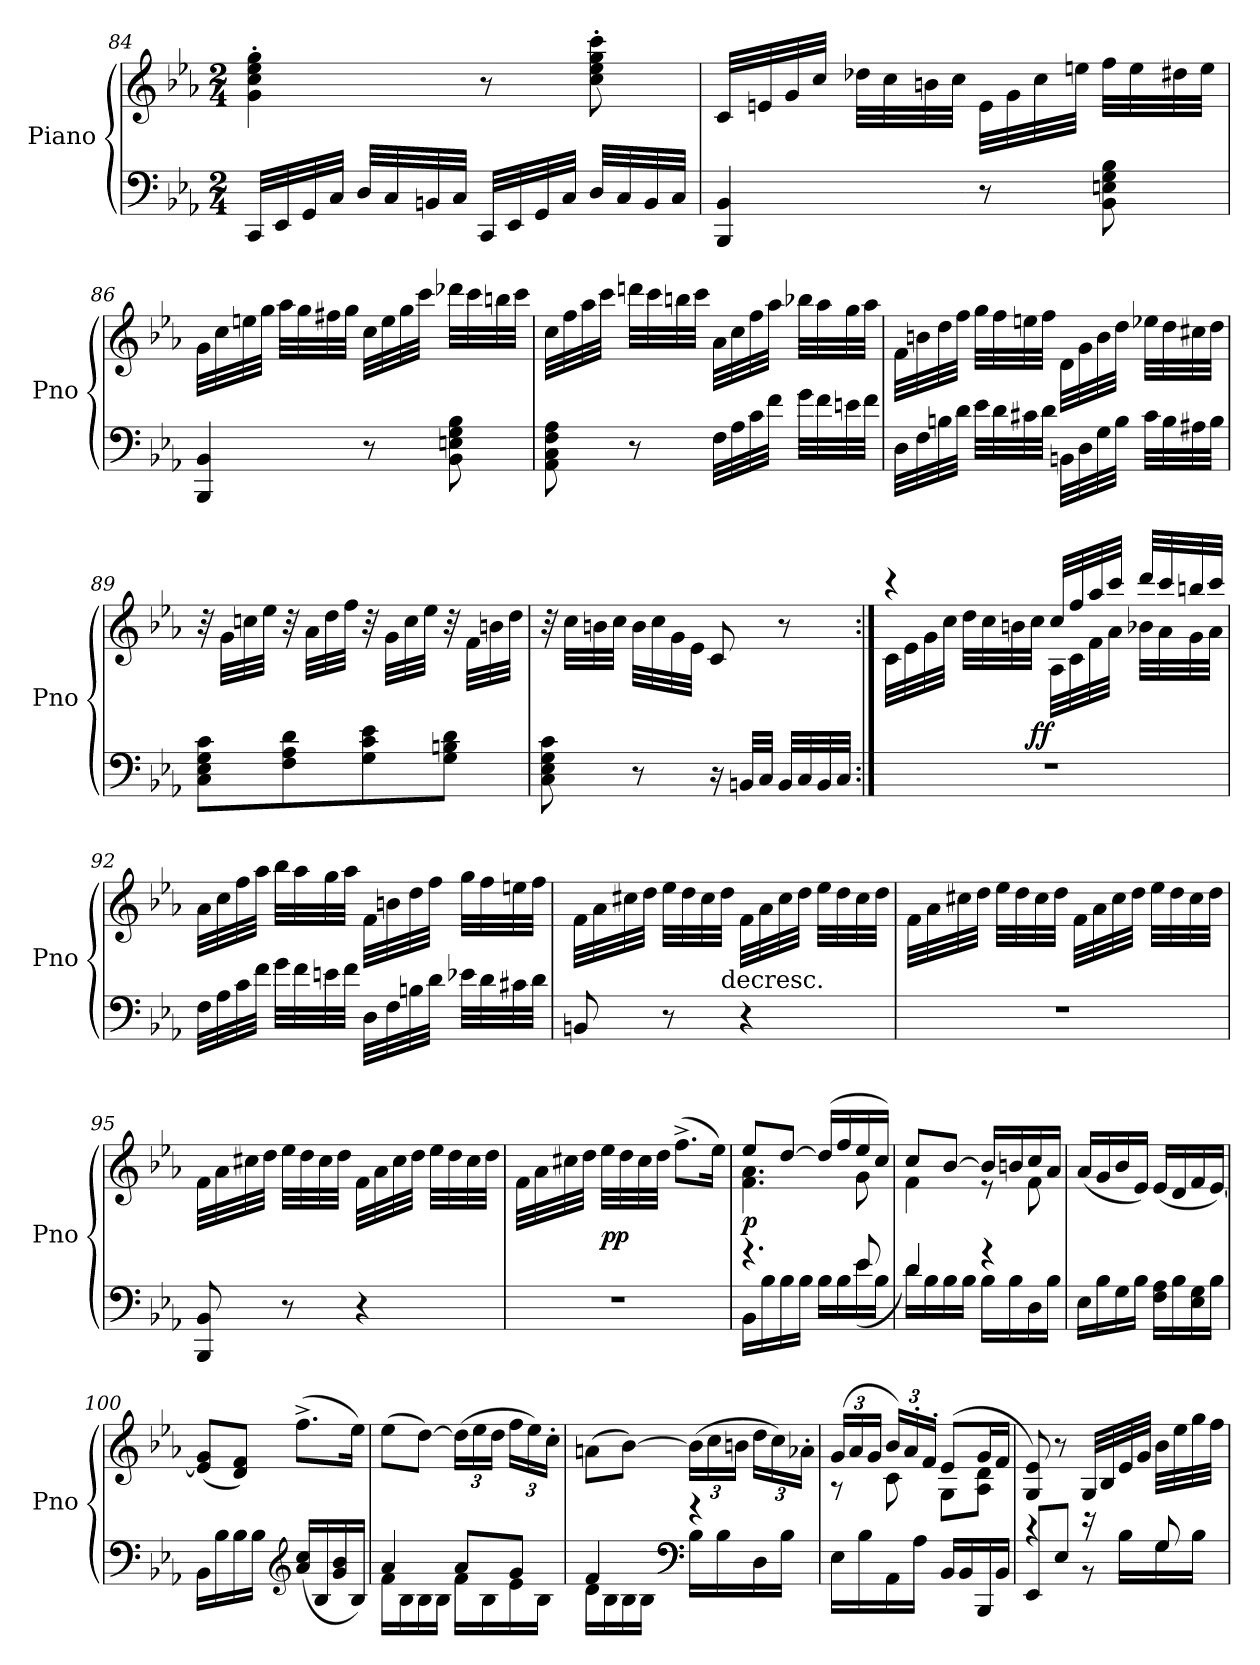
**kern	**kern	**dynam
*part1	*part1	*part1
*staff2	*staff1	*staff1/2
*I"Piano	*	*
*I'Pno	*	*
*clefF4	*clefG2	*
*k[b-e-a-]	*k[b-e-a-]	*
*E-:	*E-:	*
*M2/4	*M2/4	*
=84	=84	=84
32CC/LLL	4g'\ 4cc'\ 4ee-'\ 4gg'\	.
32EE-/	.	.
32GG/	.	.
32C/JJJ	.	.
32D/LLL	.	.
32C/	.	.
32BBn/	.	.
32C/JJJ	.	.
32CC/LLL	8r	.
32EE-/	.	.
32GG/	.	.
32C/JJJ	.	.
32D/LLL	8cc'\ 8ee-'\ 8gg'\ 8ccc'\	.
32C/	.	.
32BB/	.	.
32C/JJJ	.	.
=85	=85	=85
4BBB-/ 4BB-/	32c/LLL	.
.	32en/	.
.	32g/	.
.	32cc/JJJ	.
.	32dd-X\LLL	.
.	32cc\	.
.	32bn\	.
.	32cc\JJJ	.
8r	32e\LLL	.
.	32g\	.
.	32cc\	.
.	32een\JJJ	.
8BB-\ 8En\ 8G\ 8B-\	32ff\LLL	.
.	32ee\	.
.	32dd#X\	.
.	32ee\JJJ	.
=86	=86	=86
4BBB-/ 4BB-/	32g\LLL	.
.	32cc\	.
.	32een\	.
.	32gg\JJJ	.
.	32aa-\LLL	.
.	32gg\	.
.	32ff#X\	.
.	32gg\JJJ	.
8r	32cc\LLL	.
.	32ee\	.
.	32gg\	.
.	32ccc\JJJ	.
8BB-\ 8En\ 8G\ 8B-\	32ddd-X\LLL	.
.	32ccc\	.
.	32bbn\	.
.	32ccc\JJJ	.
=87	=87	=87
8AA-\ 8C\ 8F\ 8A-\	32cc\LLL	.
.	32ff\	.
.	32aa-\	.
.	32ccc\JJJ	.
8r	32dddn\LLL	.
.	32ccc\	.
.	32bbn\	.
.	32ccc\JJJ	.
32F\LLL	32a-\LLL	.
32A-\	32cc\	.
32c\	32ff\	.
32f\JJJ	32aa-\JJJ	.
32g\LLL	32bb-X\LLL	.
32f\	32aa-\	.
32en\	32gg\	.
32f\JJJ	32aa-\JJJ	.
=88	=88	=88
32D\LLL	32f\LLL	.
32F\	32bn\	.
32Bn\	32dd\	.
32d\JJJ	32ff\JJJ	.
32e-\LLL	32gg\LLL	.
32d\	32ff\	.
32c#X\	32een\	.
32d\JJJ	32ff\JJJ	.
32BBn\LLL	32d\LLL	.
32D\	32g\	.
32G\	32b\	.
32B\JJJ	32dd\JJJ	.
32c#\LLL	32ee-X\LLL	.
32B\	32dd\	.
32A#X\	32cc#X\	.
32B\JJJ	32dd\JJJ	.
=89	=89	=89
8C\ 8E-\ 8G\ 8c\L	32r	.
.	32g\LLL	.
.	32ccn\	.
.	32ee-\JJJ	.
8F\ 8A-\ 8d\	32r	.
.	32a-\LLL	.
.	32dd\	.
.	32ff\JJJ	.
8G\ 8c\ 8e-\	32r	.
.	32g\LLL	.
.	32cc\	.
.	32ee-\JJJ	.
8G\ 8Bn\ 8d\J	32r	.
.	32f\LLL	.
.	32bn\	.
.	32dd\JJJ	.
=90	=90	=90
8C\ 8E-\ 8G\ 8c\	32r	.
.	32cc\LLL	.
.	32bn\	.
.	32cc\JJJ	.
8r	32b\LLL	.
.	32cc\	.
.	32g\	.
.	32e-\JJJ	.
16r	8c/	.
32BBn/LLL	.	.
32C/JJJ	.	.
32BB/LLL	8r	.
32C/	.	.
32BB/	.	.
32C/JJJ	.	.
=91:|!	=91:|!	=91:|!
*	*^	*
2r	4r	32c\LLL	.
.	.	32e-\	.
.	.	32g\	.
.	.	32cc\JJJ	.
.	.	32dd\LLL	.
.	.	32cc\	.
.	.	32bn\	.
.	.	32cc\JJJ	ff
.	32cc/LLL	32A-\LLL	.
.	32ff/	32c\	.
.	32aa-/	32f\	.
.	32ccc/JJJ	32a-\JJJ	.
.	32ddd/LLL	32b-X\LLL	.
.	32ccc/	32a-\	.
.	32bbn/	32g\	.
.	32ccc/JJJ	32a-\JJJ	.
*	*v	*v	*
=92	=92	=92
32F\LLL	32a-\LLL	.
32A-\	32cc\	.
32c\	32ff\	.
32f\JJJ	32aa-\JJJ	.
32g\LLL	32bb-\LLL	.
32f\	32aa-\	.
32en\	32gg\	.
32f\JJJ	32aa-\JJJ	.
32D\LLL	32f\LLL	.
32F\	32bn\	.
32Bn\	32dd\	.
32d\JJJ	32ff\JJJ	.
32e-X\LLL	32gg\LLL	.
32d\	32ff\	.
32c#X\	32een\	.
32d\JJJ	32ff\JJJ	.
=93	=93	=93
8BBn/	32f\LLL	.
.	32a-\	.
.	32cc#X\	.
.	32dd\JJJ	.
8r	32ee-\LLL	.
.	32dd\	.
.	32cc#\	.
!	!LO:TX:c:t=decresc.	!
.	32dd\JJJ	.
4r	32f\LLL	.
.	32a-\	.
.	32cc#\	.
.	32dd\JJJ	.
.	32ee-\LLL	.
.	32dd\	.
.	32cc#\	.
.	32dd\JJJ	.
=94	=94	=94
2r	32f\LLL	.
.	32a-\	.
.	32cc#X\	.
.	32dd\JJJ	.
.	32ee-\LLL	.
.	32dd\	.
.	32cc#\	.
.	32dd\JJJ	.
.	32f\LLL	.
.	32a-\	.
.	32cc#\	.
.	32dd\JJJ	.
.	32ee-\LLL	.
.	32dd\	.
.	32cc#\	.
.	32dd\JJJ	.
=95	=95	=95
8BBB-/ 8BB-/	32f\LLL	.
.	32a-\	.
.	32cc#X\	.
.	32dd\JJJ	.
8r	32ee-\LLL	.
.	32dd\	.
.	32cc#\	.
.	32dd\JJJ	.
4r	32f\LLL	.
.	32a-\	.
.	32cc#\	.
.	32dd\JJJ	.
.	32ee-\LLL	.
.	32dd\	.
.	32cc#\	.
.	32dd\JJJ	.
=96	=96	=96
2r	32f\LLL	.
.	32a-\	.
.	32cc#X\	.
.	32dd\JJJ	.
.	32ee-\LLL	pp
.	32dd\	.
.	32cc#\	.
.	32dd\JJJ	.
.	(8.ff^\L	.
.	16ee-\Jk)	.
=97	=97	=97
*^	*^	*
4.r	16BB-\LL	8ee-/L	4.f\ 4.a-\	p
.	16B-\	.	.	.
.	16B-\	[8dd/J	.	.
.	16B-\JJ	.	.	.
.	16B-\LL	(16dd/LL]	.	.
.	16B-\	16ff/	.	.
8e-/	(16e-\	16ee-/	8g\	.
.	16B-\JJ	16cc/JJ)	.	.
=98	=98	=98	=98	=98
4d/	16d\LL)	8cc/L	4f\	.
.	16B-\	.	.	.
.	16B-\	[8b-/J	.	.
.	16B-\JJ	.	.	.
4r	16B-\LL	16b-/LL]	8r	.
.	16B-\	16bn/	.	.
.	16D\	16cc/	8f\	.
.	16B-\JJ	16a-/JJ	.	.
*v	*v	*	*	*
*	*v	*v	*
=99	=99	=99
16E-\LL	(16a-/LL	.
16B-\	16g/	.
16G\	16b-/	.
16B-\JJ	16e-/JJ)	.
16F\ 16A-\LL	(16e-/LL	.
16B-\	16d/	.
16E-\ 16G\	16f/	.
16B-\JJ	[16e-/JJ)	.
=100	=100	=100
16BB-\LL	(8e-]/ 8g/L	.
16B-\	.	.
16B-\	8d/ 8f/J)	.
16B-\JJ	.	.
*clefG2	*	*
(16a-/ 16cc/LL	(8.ff^\L	.
16B-/	.	.
16g/ 16b-/	.	.
16B-/JJ)	16ee-\Jk)	.
=101	=101	=101
*^	*	*
4a-/	16f\LL	(8ee-\L	.
.	16B-\	.	.
.	16B-\	[8dd\J)	.
.	16B-\JJ	.	.
8a-/L	16f\LL	(24dd\LL]	.
.	.	24ee-\	.
.	16B-\	.	.
.	.	24dd\JJ	.
8g/J	16e-\	24ff\LL	.
.	.	24ee-\)	.
.	16B-\JJ	.	.
.	.	24cc'\JJ	.
=102	=102	=102	=102
4f/	16d\LL	(8an\L	.
.	16B-\	.	.
.	16B-\	[8b-\J)	.
.	16B-\JJ	.	.
*clefF4	*	*	*
4r	16B-\LL	(24b-\LL]	.
.	.	24cc\	.
.	16B-\	.	.
.	.	24bn\JJ	.
.	16D\	24dd\LL	.
.	.	24cc\)	.
.	16B-\JJ	.	.
.	.	24a-X'\JJ	.
*v	*v	*	*
=103	=103	=103
*	*^	*
16E-\LL	(24g/LL	8r	.
.	24a-/	.	.
16B-\	.	.	.
.	24g/JJ	.	.
16AA-\	24b-/LL)	8c\	.
.	24a-'/	.	.
16A-\JJ	.	.	.
.	24f'/JJ	.	.
16BB-/LL	(8e-/L	8G\L	.
16BB-/	.	.	.
16BBB-/	16g/L	8A-\ 8d\J	.
16BB-/JJ	16f/JJ	.	.
*	*v	*v	*
=104	=104	=104
*^	*	*
4r	8EE-/L	8G/ 8e-/)	.
.	8E-/J	8r	.
16r	8r	32G/LLL	.
.	.	32B-/	.
16B-\LL	.	32e-/	.
.	.	32g/JJJ	.
16G\	8G/	32b-\LLL	.
.	.	32ee-\	.
16B-\JJ	.	32gg\	.
.	.	32ff\JJJ	.
*v	*v	*	*
=	=	=
*-	*-	*-
